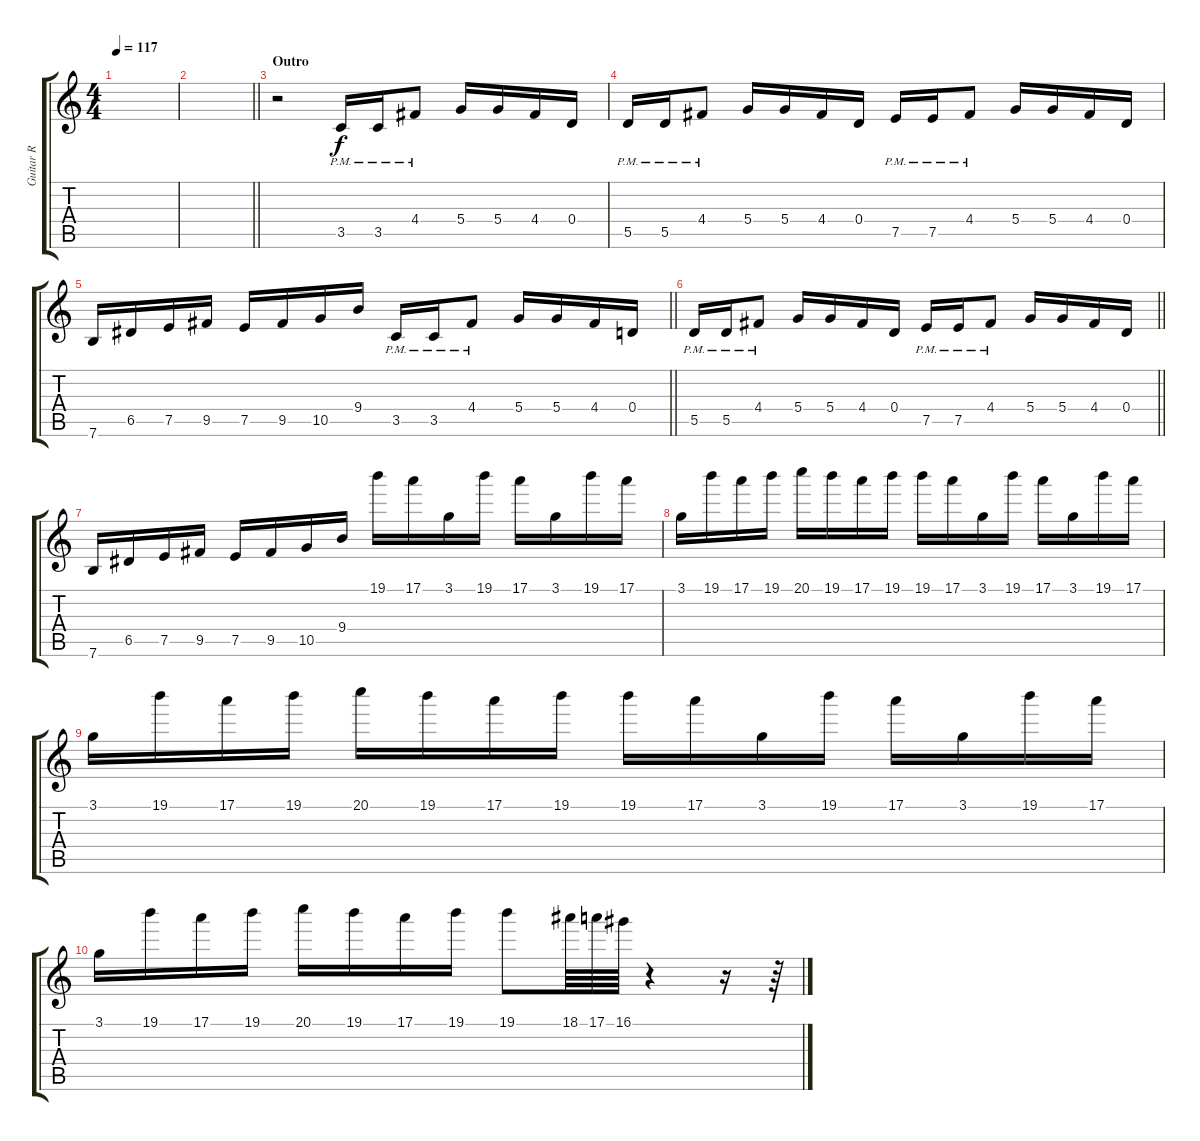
\track ("Guitar R" "Guitar R") {instrument distortionguitar}
\staff {score tabs}
\tuning (E4 B3 G3 D3 A2 E2) {hide}
\ts (4 4)
\tempo 117
\clef g2
\ks c
|
\barLineRight lightlight
|
\section ("" "Outro")
r.2 3.5{pm}.16 3.5{pm}.16 4.4{pm}.8 5.4.16 5.4.16 4.4.16 0.4.16 |
5.5{pm}.16 5.5{pm}.16 4.4{pm}.8 5.4.16 5.4.16 4.4.16 0.4.16 7.5{pm}.16 7.5{pm}.16 4.4{pm}.8 5.4.16 5.4.16 4.4.16 0.4.16 |
\barLineRight lightlight
7.6.16 6.5.16 7.5.16 9.5.16 7.5.16 9.5.16 10.5.16 9.4.16 3.5{pm}.16 3.5{pm}.16 4.4{pm}.8 5.4.16 5.4.16 4.4.16 0.4.16 |
\barLineRight lightlight
5.5{pm}.16 5.5{pm}.16 4.4{pm}.8 5.4.16 5.4.16 4.4.16 0.4.16 7.5{pm}.16 7.5{pm}.16 4.4{pm}.8 5.4.16 5.4.16 4.4.16 0.4.16 |
7.6.16 6.5.16 7.5.16 9.5.16 7.5.16 9.5.16 10.5.16 9.4.16 19.1.16 17.1.16 3.1.16 19.1.16 17.1.16 3.1.16 19.1.16 17.1.16 |
3.1.16 19.1.16 17.1.16 19.1.16 20.1.16 19.1.16 17.1.16 19.1.16 19.1.16 17.1.16 3.1.16 19.1.16 17.1.16 3.1.16 19.1.16 17.1.16 |
3.1.16 19.1.16 17.1.16 19.1.16 20.1.16 19.1.16 17.1.16 19.1.16 19.1.16 17.1.16 3.1.16 19.1.16 17.1.16 3.1.16 19.1.16 17.1.16 |
3.1.16 19.1.16 17.1.16 19.1.16 20.1.16 19.1.16 17.1.16 19.1.16 19.1.8 18.1.64 17.1.64 16.1.64 r.4 r.16 r.64
